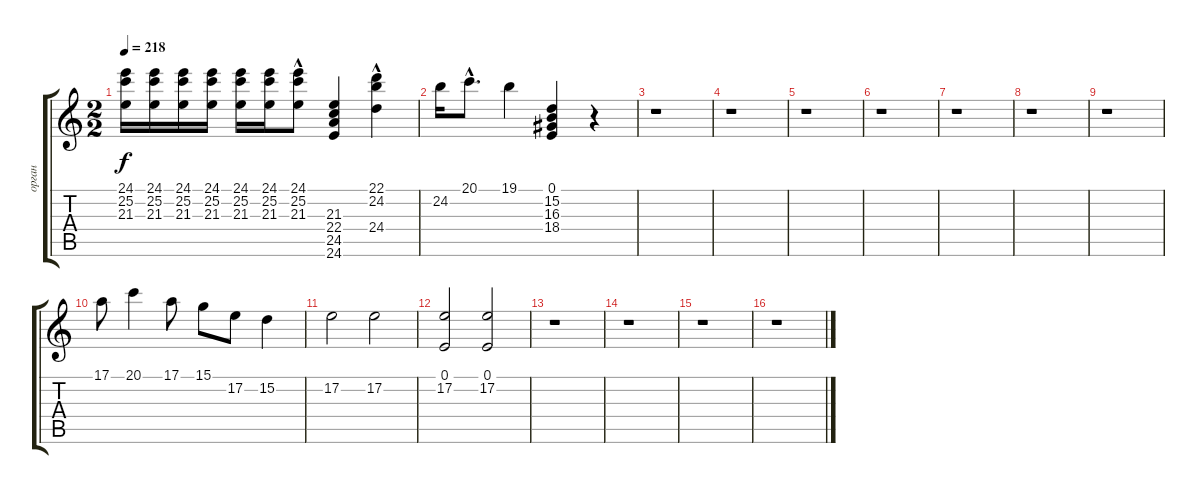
\track ("орган" "орган") {instrument acousticgrandpiano}
\staff {score tabs}
\tuning (E4 B3 G3 D3 A2 E2) {hide}
\ts (2 2)
\tempo 218
\clef g2
\ks c
(24.1 25.2 21.3).16{dy f} (24.1 25.2 21.3).16 (24.1 25.2 21.3).16 (24.1 25.2 21.3).16 (24.1 25.2 21.3).16 (24.1 25.2 21.3).16 (24.1{hac} 25.2{hac} 21.3).8 (21.3 22.4 24.5 24.6).4 (22.1{hac} 24.2{hac} 24.4{hac}).4 |
24.2.16 20.1{hac}.8{d} 19.1.4 (0.1 15.2 16.3 18.4).4 r.4 |
r.1 |
r.1 |
r.1 |
r.1 |
r.1 |
r.1 |
r.1 |
17.1.8 20.1.4 17.1.8 15.1.8 17.2.8 15.2.4 |
17.2.2 17.2.2 |
(0.1 17.2).2 (0.1 17.2).2 |
r.1 |
r.1 |
r.1 |
r.1
